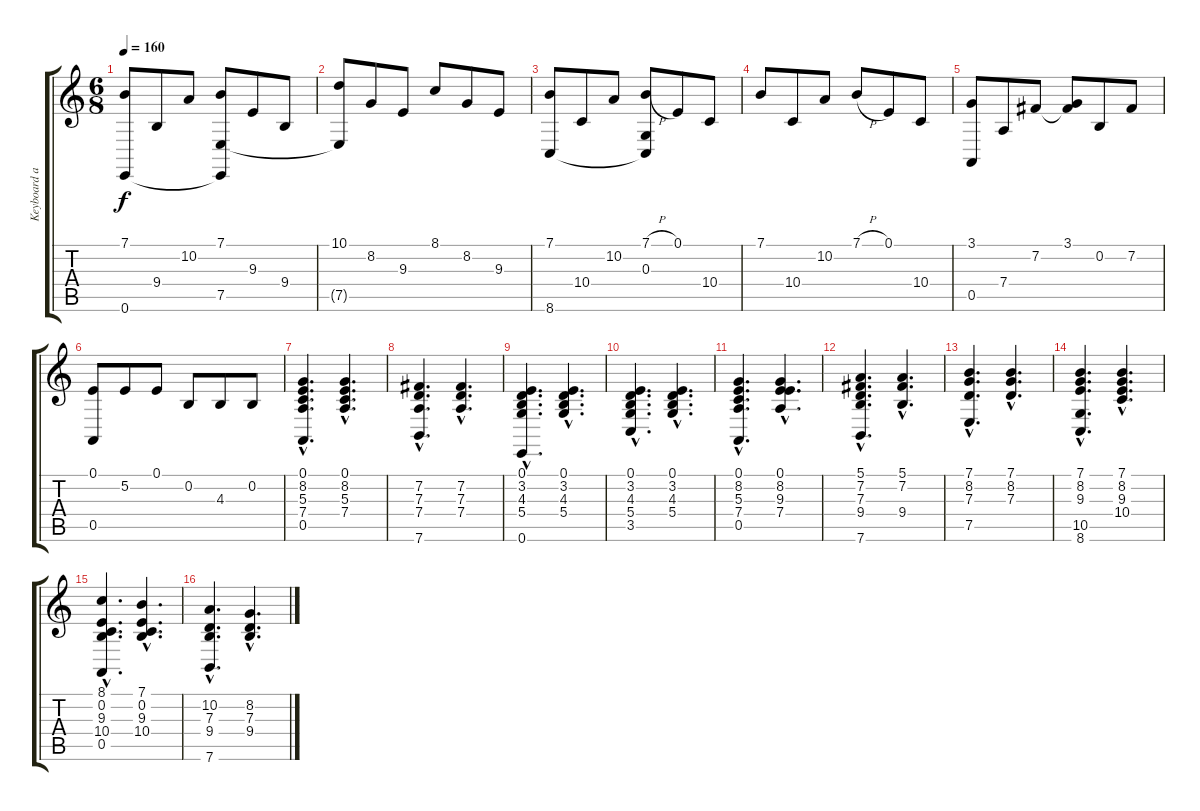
\track ("Keyboard arranged for guitar" "Keyboard a") {instrument brightacousticpiano}
\staff {score tabs}
\tuning (E4 B3 G3 D3 A2 E2) {hide}
\ts (6 8)
\tempo 160
\clef g2
\ks c
(7.1 0.6).8{dy f} 9.4.8 10.2.8 (7.1 7.5 0.6{t}).8 9.3.8 9.4.8 |
(10.1 7.5{t}).8 8.2.8 9.3.8 8.1.8 8.2.8 9.3.8 |
(7.1 8.6).8 10.4.8 10.2.8 (7.1{h} 0.3 8.6{t}).8 0.1.8 10.4.8 |
7.1.8 10.4.8 10.2.8 7.1{h}.8 0.1.8 10.4.8 |
(3.1 0.5).8 7.4.8 7.2.8 (3.1 7.2{t}).8 0.2.8 7.2.8 |
(0.1 0.5).8 5.2.8 0.1.8 0.2.8 4.3.8 0.2.8 |
(0.1{hac} 8.2{hac} 5.3{hac} 7.4{hac} 0.5{hac}).4{d} (0.1{hac} 8.2{hac} 5.3{hac} 7.4{hac}).4{d} |
(7.2{hac} 7.3{hac} 7.4{hac} 7.6{hac}).4{d} (7.2{hac} 7.3{hac} 7.4{hac}).4{d} |
(0.1{hac} 3.2{hac} 4.3{hac} 5.4{hac} 0.6{hac}).4{d} (0.1{hac} 3.2{hac} 4.3{hac} 5.4{hac}).4{d} |
(0.1{hac} 3.2{hac} 4.3{hac} 5.4{hac} 3.5{hac}).4{d} (0.1{hac} 3.2{hac} 4.3{hac} 5.4{hac}).4{d} |
(0.1{hac} 8.2{hac} 5.3{hac} 7.4{hac} 0.5{hac}).4{d} (0.1{hac} 8.2{hac} 9.3{hac} 7.4{hac}).4{d} |
(5.1{hac} 7.2{hac} 7.3{hac} 9.4{hac} 7.6{hac}).4{d} (5.1{hac} 7.2{hac} 9.4{hac}).4{d} |
(7.1{hac} 8.2{hac} 7.3{hac} 7.5{hac}).4{d} (7.1{hac} 8.2{hac} 7.3{hac}).4{d} |
(7.1{hac} 8.2{hac} 9.3{hac} 10.5{hac} 8.6{hac}).4{d} (7.1{hac} 8.2{hac} 9.3{hac} 10.4{hac}).4{d} |
(8.1{hac} 0.2{hac} 9.3{hac} 10.4{hac} 0.5{hac}).4{d} (7.1{hac} 0.2{hac} 9.3{hac} 10.4{hac}).4{d} |
(10.2{hac} 7.3{hac} 9.4{hac} 7.6{hac}).4{d} (8.2{hac} 7.3{hac} 9.4{hac}).4{d}
